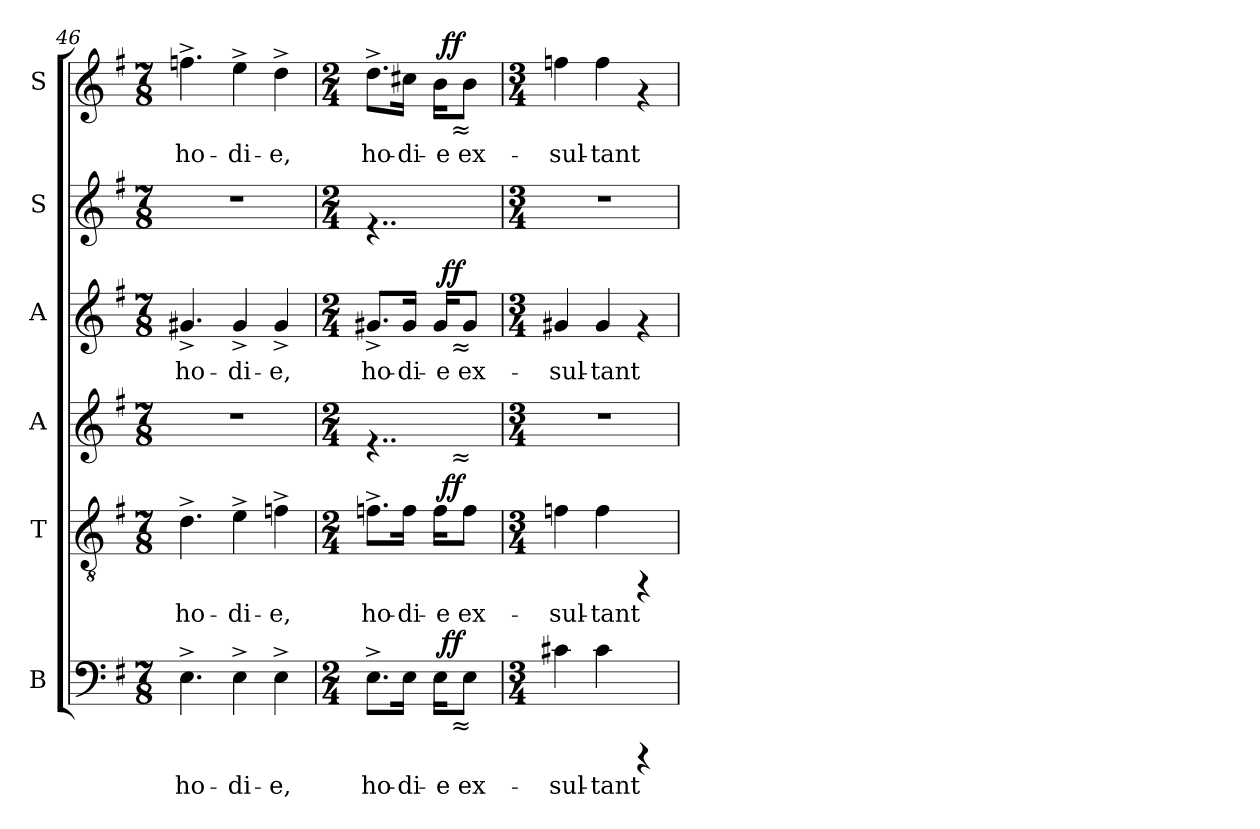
**kern	**text	**dynam	**kern	**text	**dynam	**kern	**kern	**text	**dynam	**kern	**kern	**text	**dynam
*part6	*part6	*part6	*part5	*part5	*part5	*part4	*part3	*part3	*part3	*part2	*part1	*part1	*part1
*staff6	*staff6	*staff6	*staff5	*staff5	*staff5	*staff4	*staff3	*staff3	*staff3	*staff2	*staff1	*staff1	*staff1
*I"B	*	*	*I"T	*	*	*I"A	*I"A	*	*	*I"S	*I"S	*	*
*I'B	*	*	*I'T	*	*	*I'A	*I'A	*	*	*I'S	*I'S	*	*
*clefF4	*	*	*clefGv2	*	*	*clefG2	*clefG2	*	*	*clefG2	*clefG2	*	*
*k[f#]	*	*	*k[f#]	*	*	*k[f#]	*k[f#]	*	*	*k[f#]	*k[f#]	*	*
*G:	*	*	*G:	*	*	*G:	*G:	*	*	*G:	*G:	*	*
*M7/8	*	*	*M7/8	*	*	*M7/8	*M7/8	*	*	*M7/8	*M7/8	*	*
=46	=46	=46	=46	=46	=46	=46	=46	=46	=46	=46	=46	=46	=46
!	!LO:LY:b:cj	!	!	!LO:LY:b:cj	!	!	!	!LO:LY:b:cj	!	!	!	!LO:LY:b:cj	!
4.E^>\	ho-	.	4.d^>\	ho-	.	2..r	4.g#X^>/	ho-	.	2..r	4.ffn^>\	ho-	.
!	!LO:LY:b:cj	!	!	!LO:LY:b:cj	!	!	!	!LO:LY:b:cj	!	!	!	!LO:LY:b:cj	!
4E^>\	-di-	.	4e^>\	-di-	.	.	4g#^>/	-di-	.	.	4ee^>\	-di-	.
!	!LO:LY:b:cj	!	!	!LO:LY:b:cj	!	!	!	!LO:LY:b:cj	!	!	!	!LO:LY:b:cj	!
4E^>\	-e,	.	4fn^>\	-e,	.	.	4g#^>/	-e,	.	.	4dd^>\	-e,	.
=47	=47	=47	=47	=47	=47	=47	=47	=47	=47	=47	=47	=47	=47
*M2/4	*	*	*M2/4	*	*	*M2/4	*M2/4	*	*	*M2/4	*M2/4	*	*
!	!LO:LY:b:cj	!	!	!LO:LY:b:cj	!	!	!	!LO:LY:b:cj	!	!	!	!LO:LY:b:cj	!
*^	*	*	*^	*	*	*	*^	*	*	*	*^	*	*
*	*^	*	*	*	*^	*	*	*	*	*^	*	*	*	*	*^	*	*
8.E^>\L	4ryy	4ryy	ho-	.	8.fn^>\L	4ryy	4ryy	ho-	.	4..rf	8.g#X^>/L	4ryy	4ryy	ho-	.	4..rf	8.dd^>\L	4ryy	4ryy	ho-	.
!	!	!	!LO:LY:b:cj	!	!	!	!	!LO:LY:b:cj	!	!	!	!	!	!LO:LY:b:cj	!	!	!	!	!	!LO:LY:b:cj	!
16E\J	.	.	-di-	.	16f\J	.	.	-di-	.	.	16g#/J	.	.	-di-	.	.	16cc#X\J	.	.	-di-	.
!	!	!	!LO:LY:b:cj	!	!	!	!	!LO:LY:b:cj	!	!	!	!	!	!LO:LY:b:cj	!	!	!	!	!	!LO:LY:b:cj	!
16E\L	64ryy	32ryy	-e	.	16f\L	64ryy	32ryy	-e	.	.	16g#/L	64ryy	32ryy	-e	.	.	16b\L	64ryy	32ryy	-e	.
!	!	!	!	!LO:DY:b	!	!	!	!	!LO:DY:b	!	!	!	!	!	!LO:DY:b	!	!	!	!	!	!LO:DY:b
.	8ryy	.	.	ff	.	8ryy	.	.	ff	.	.	8ryy	.	.	ff	.	.	8ryy	.	.	ff
!	!	!	!	!	!	!	!	!	!	!	!	!	!	!	!	!	!	!	!LO:TX:b:t=≈	!	!
!	!	!	!	!	!	!	!	!	!	!	!	!	!LO:TX:b:t=≈	!	!	!	!	!	!	!	!
!	!	!	!	!	!	!	!LO:TX:a:t=≈	!	!	!	!	!	!	!	!	!	!	!	!	!	!
!	!	!LO:TX:b:t=≈	!	!	!	!	!	!	!	!	!	!	!	!	!	!	!	!	!	!	!
.	.	8ryy	.	.	.	.	8ryy	.	.	.	.	.	8ryy	.	.	.	.	.	8ryy	.	.
!	!	!	!LO:LY:b:cj	!	!	!	!	!LO:LY:b:cj	!	!	!	!	!	!LO:LY:b:cj	!	!	!	!	!	!LO:LY:b:cj	!
8E\J	.	.	ex-	.	8f\J	.	.	ex-	.	.	8g#/J	.	.	ex-	.	.	8b\J	.	.	ex-	.
.	32.ryy	.	.	.	.	32.ryy	.	.	.	.	.	32.ryy	.	.	.	.	.	32.ryy	.	.	.
.	.	32ryy	.	.	.	.	32ryy	.	.	.	.	.	32ryy	.	.	.	.	.	32ryy	.	.
*v	*v	*v	*	*	*	*	*	*	*	*	*v	*v	*v	*	*	*	*v	*v	*v	*	*
*	*	*	*v	*v	*v	*	*	*	*	*	*	*	*	*	*
!!LO:LB:g=z
=48	=48	=48	=48	=48	=48	=48	=48	=48	=48	=48	=48	=48	=48
*M3/4	*	*	*M3/4	*	*	*M3/4	*M3/4	*	*	*M3/4	*M3/4	*	*
*^	*	*	*^	*	*	*	*^	*	*	*	*^	*	*
*	*^	*	*	*	*^	*	*	*	*	*^	*	*	*	*	*^	*	*
!	!	!	!LO:LY:b:cj	!	!	!	!	!LO:LY:b:cj	!	!	!	!	!	!LO:LY:b:cj	!	!	!	!	!	!LO:LY:b:cj	!
*v	*v	*v	*	*	*	*	*	*	*	*	*v	*v	*v	*	*	*	*v	*v	*v	*	*
*	*	*	*v	*v	*v	*	*	*	*	*	*	*	*	*	*
4c#X\	-sul-	.	4fn\	-sul-	.	2.r	4g#X/	-sul-	.	2.r	4ffn\	-sul-	.
!	!LO:LY:b:cj	!	!	!LO:LY:b:cj	!	!	!	!LO:LY:b:cj	!	!	!	!LO:LY:b:cj	!
4c#\	-tant	.	4f\	-tant	.	.	4g#/	-tant	.	.	4ff\	-tant	.
4rCCC	.	.	4rFF	.	.	.	4rf	.	.	.	4rf	.	.
=	=	=	=	=	=	=	=	=	=	=	=	=	=
*-	*-	*-	*-	*-	*-	*-	*-	*-	*-	*-	*-	*-	*-
